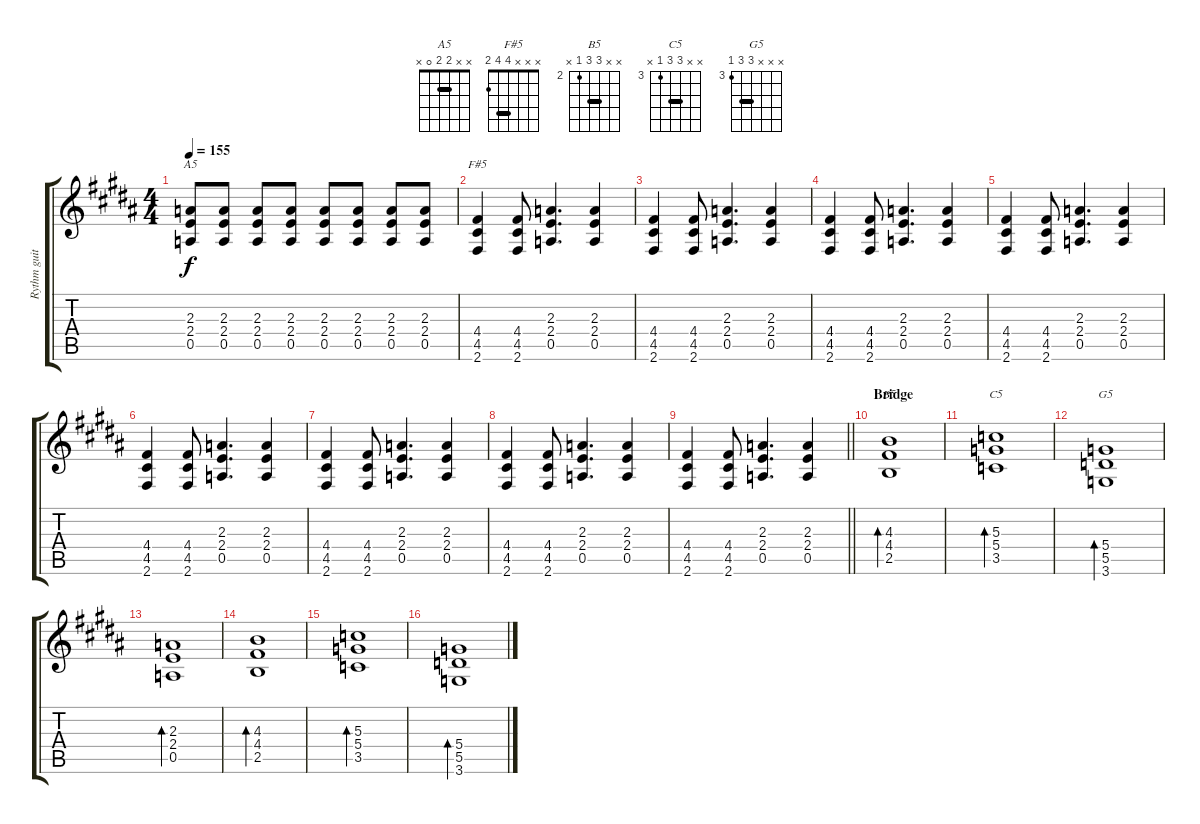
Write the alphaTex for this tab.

\track ("Rythm guitar (Jesper Binzer)" "Rythm guit") {instrument distortionguitar}
\staff {score tabs}
\tuning (E4 B3 G3 D3 A2 E2) {hide}
\chord ("A5" x x 2 2 0 x) {barre 2}
\chord ("F#5" x x x 4 4 2) {barre 4}
\chord ("B5" x x 4 4 2 x) {firstfret 2 barre 4}
\chord ("C5" x x 5 5 3 x) {firstfret 3 barre 5}
\chord ("G5" x x x 5 5 3) {firstfret 3 barre 5}
\ts (4 4)
\tempo 155
\clef g2
\ks b
(2.3 2.4 0.5).8{ch "A5" dy f} (2.3 2.4 0.5).8 (2.3 2.4 0.5).8 (2.3 2.4 0.5).8 (2.3 2.4 0.5).8 (2.3 2.4 0.5).8 (2.3 2.4 0.5).8 (2.3 2.4 0.5).8 |
(4.4 4.5 2.6).4{ch "F#5"} (4.4 4.5 2.6).8 (2.3 2.4 0.5).4{d} (2.3 2.4 0.5).4 |
(4.4 4.5 2.6).4 (4.4 4.5 2.6).8 (2.3 2.4 0.5).4{d} (2.3 2.4 0.5).4 |
(4.4 4.5 2.6).4 (4.4 4.5 2.6).8 (2.3 2.4 0.5).4{d} (2.3 2.4 0.5).4 |
(4.4 4.5 2.6).4 (4.4 4.5 2.6).8 (2.3 2.4 0.5).4{d} (2.3 2.4 0.5).4 |
(4.4 4.5 2.6).4 (4.4 4.5 2.6).8 (2.3 2.4 0.5).4{d} (2.3 2.4 0.5).4 |
(4.4 4.5 2.6).4 (4.4 4.5 2.6).8 (2.3 2.4 0.5).4{d} (2.3 2.4 0.5).4 |
(4.4 4.5 2.6).4 (4.4 4.5 2.6).8 (2.3 2.4 0.5).4{d} (2.3 2.4 0.5).4 |
\barLineRight lightlight
(4.4 4.5 2.6).4 (4.4 4.5 2.6).8 (2.3 2.4 0.5).4{d} (2.3 2.4 0.5).4 |
\section ("" "Bridge")
(4.3 4.4 2.5).1{bd 480 ch "B5" instrument distortionguitar} |
(5.3 5.4 3.5).1{bd 480 ch "C5"} |
(5.4 5.5 3.6).1{bd 480 ch "G5"} |
(2.3 2.4 0.5).1{bd 480} |
(4.3 4.4 2.5).1{bd 480} |
(5.3 5.4 3.5).1{bd 480} |
(5.4 5.5 3.6).1{bd 480}
